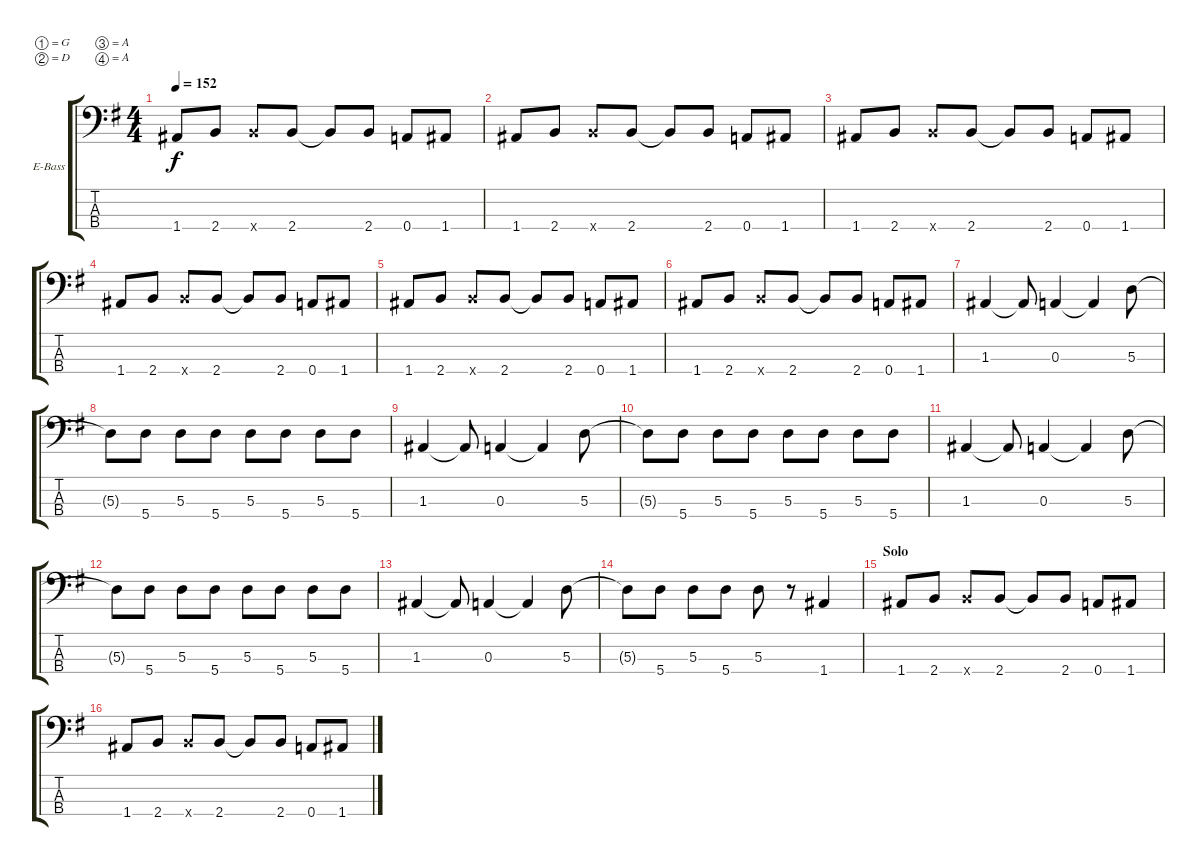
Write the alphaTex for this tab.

\defaultSystemsLayout 4
\bracketExtendMode groupsimilarinstruments
\firstSystemTrackNameOrientation horizontal
\otherSystemsTrackNameOrientation horizontal
\track ("Electric Bass" "E-Bass") {instrument electricbassfinger}
\staff {score tabs}
\tuning (G2 D2 A1 A1)
\ts (4 4)
\tempo 152
\clef f4
\ks g
1.4.8{dy f} 2.4.8 2.4{x}.8 2.4.8 2.4{t}.8 2.4.8 0.4.8 1.4.8 |
1.4.8 2.4.8 2.4{x}.8 2.4.8 2.4{t}.8 2.4.8 0.4.8 1.4.8 |
1.4.8 2.4.8 2.4{x}.8 2.4.8 2.4{t}.8 2.4.8 0.4.8 1.4.8 |
1.4.8 2.4.8 2.4{x}.8 2.4.8 2.4{t}.8 2.4.8 0.4.8 1.4.8 |
1.4.8 2.4.8 2.4{x}.8 2.4.8 2.4{t}.8 2.4.8 0.4.8 1.4.8 |
1.4.8 2.4.8 2.4{x}.8 2.4.8 2.4{t}.8 2.4.8 0.4.8 1.4.8 |
1.3.4 1.3{t}.8 0.3.4 0.3{t}.4 5.3.8 |
5.3{t}.8 5.4.8 5.3.8 5.4.8 5.3.8 5.4.8 5.3.8 5.4.8 |
1.3.4 1.3{t}.8 0.3.4 0.3{t}.4 5.3.8 |
5.3{t}.8 5.4.8 5.3.8 5.4.8 5.3.8 5.4.8 5.3.8 5.4.8 |
1.3.4 1.3{t}.8 0.3.4 0.3{t}.4 5.3.8 |
5.3{t}.8 5.4.8 5.3.8 5.4.8 5.3.8 5.4.8 5.3.8 5.4.8 |
1.3.4 1.3{t}.8 0.3.4 0.3{t}.4 5.3.8 |
5.3{t}.8 5.4.8 5.3.8 5.4.8 5.3.8 r.8 1.4.4 |
\section ("" "Solo")
1.4.8 2.4.8 2.4{x}.8 2.4.8 2.4{t}.8 2.4.8 0.4.8 1.4.8 |
1.4.8 2.4.8 2.4{x}.8 2.4.8 2.4{t}.8 2.4.8 0.4.8 1.4.8
